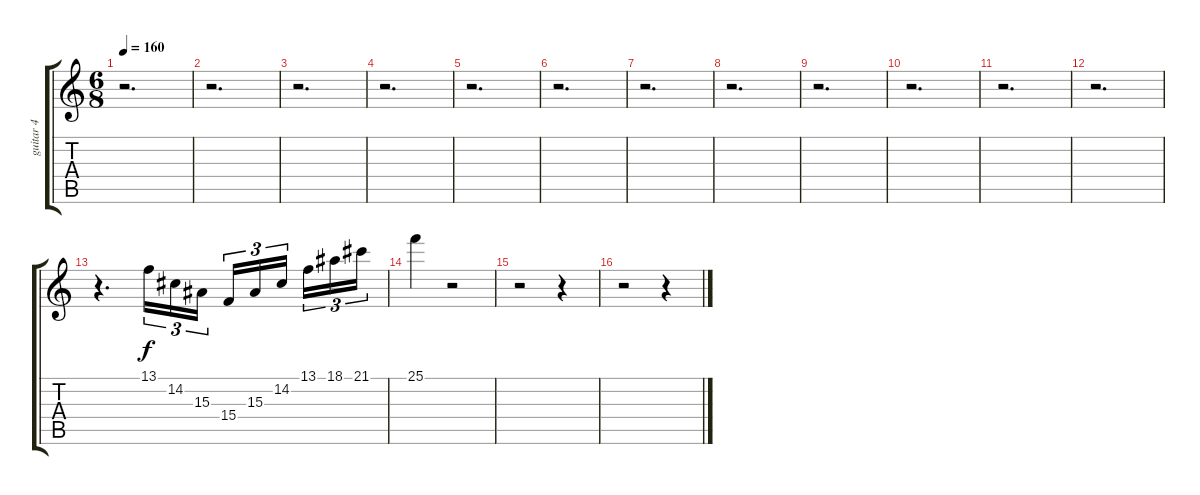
\track ("guitar 4" "guitar 4") {instrument lead1square}
\staff {score tabs}
\tuning (E4 B3 G3 D3 A2 E2) {hide}
\ts (6 8)
\tempo 160
\clef g2
\ks c
r.2{d dy f} |
r.2{d} |
r.2{d} |
r.2{d} |
r.2{d} |
r.2{d} |
r.2{d} |
r.2{d} |
r.2{d} |
r.2{d} |
r.2{d} |
r.2{d} |
r.4{d} 13.1.16{tu (3 2)} 14.2.16{tu (3 2)} 15.3.16{tu (3 2)} 15.4.16{tu (3 2)} 15.3.16{tu (3 2)} 14.2.16{tu (3 2)} 13.1.16{tu (3 2)} 18.1.16{tu (3 2)} 21.1.16{tu (3 2)} |
25.1.4 r.2 |
r.2 r.4 |
r.2 r.4
